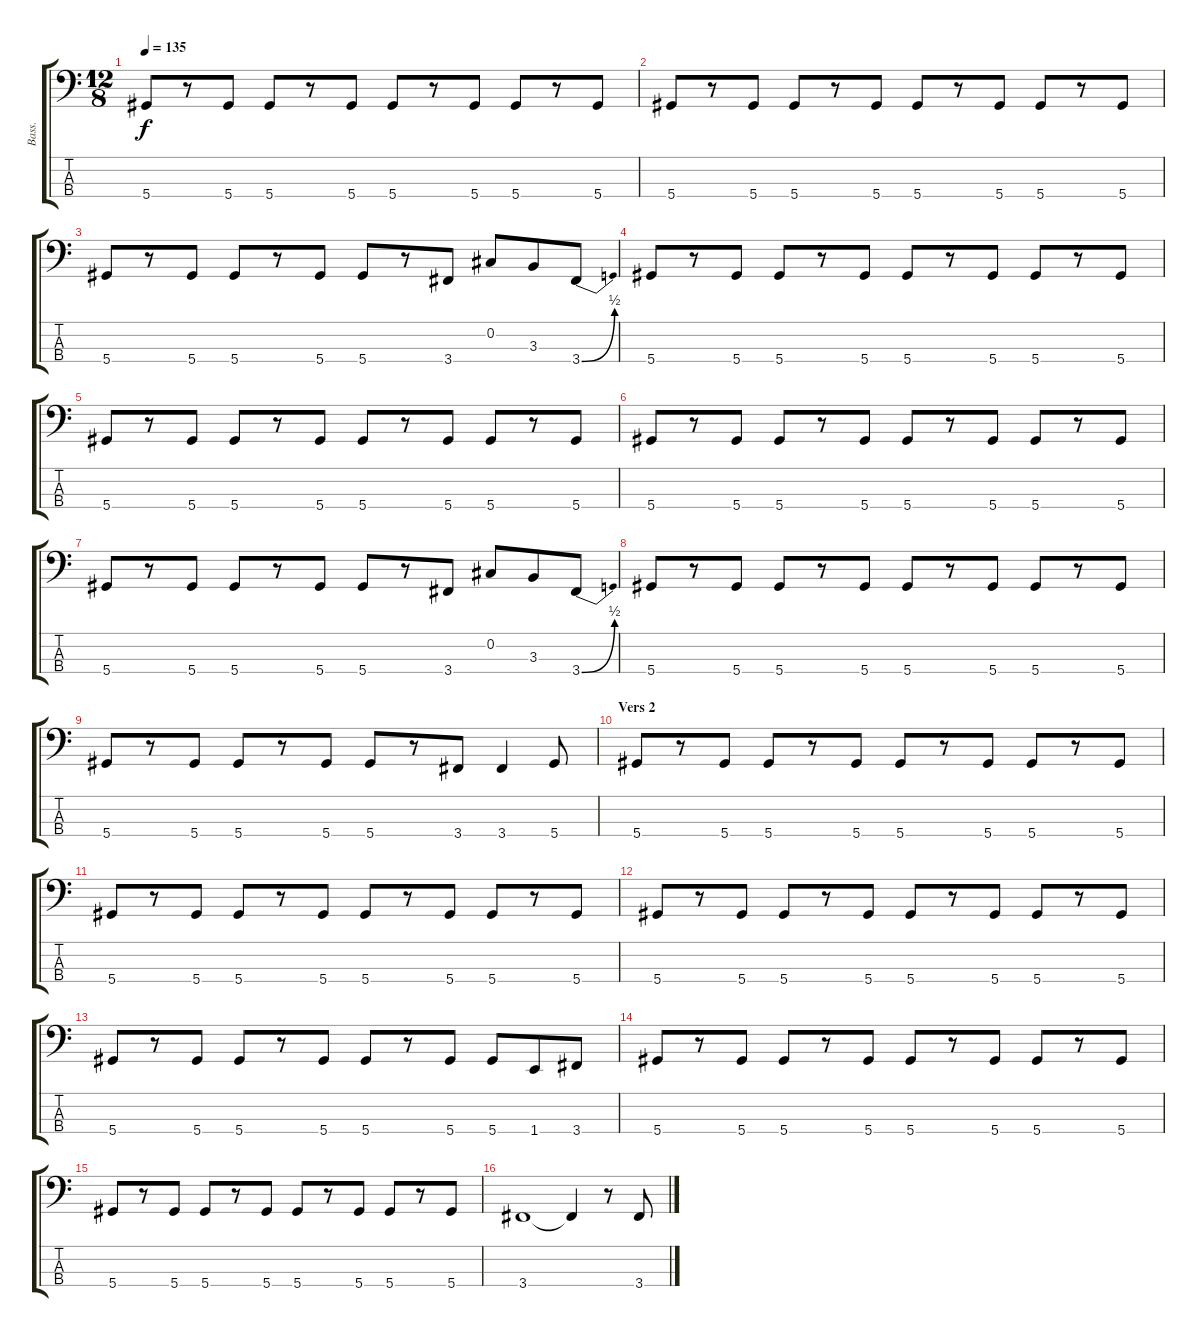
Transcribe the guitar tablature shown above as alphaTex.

\track ("Bass." "Bass.") {instrument electricbassfinger}
\staff {score tabs}
\tuning (Gb2 Db2 Ab1 Eb1) {hide}
\ts (12 8)
\tempo 135
\clef f4
\ks c
5.4.8{dy f} r.8 5.4.8 5.4.8 r.8 5.4.8 5.4.8 r.8 5.4.8 5.4.8 r.8 5.4.8 |
5.4.8 r.8 5.4.8 5.4.8 r.8 5.4.8 5.4.8 r.8 5.4.8 5.4.8 r.8 5.4.8 |
5.4.8 r.8 5.4.8 5.4.8 r.8 5.4.8 5.4.8 r.8 3.4.8 0.2.8 3.3.8 3.4{be (bend 0 0 60 2)}.8 |
5.4.8 r.8 5.4.8 5.4.8 r.8 5.4.8 5.4.8 r.8 5.4.8 5.4.8 r.8 5.4.8 |
5.4.8 r.8 5.4.8 5.4.8 r.8 5.4.8 5.4.8 r.8 5.4.8 5.4.8 r.8 5.4.8 |
5.4.8 r.8 5.4.8 5.4.8 r.8 5.4.8 5.4.8 r.8 5.4.8 5.4.8 r.8 5.4.8 |
5.4.8 r.8 5.4.8 5.4.8 r.8 5.4.8 5.4.8 r.8 3.4.8 0.2.8 3.3.8 3.4{be (bend 0 0 60 2)}.8 |
5.4.8 r.8 5.4.8 5.4.8 r.8 5.4.8 5.4.8 r.8 5.4.8 5.4.8 r.8 5.4.8 |
5.4.8 r.8 5.4.8 5.4.8 r.8 5.4.8 5.4.8 r.8 3.4.8 3.4.4 5.4.8 |
\section ("" "Vers 2")
5.4.8 r.8 5.4.8 5.4.8 r.8 5.4.8 5.4.8 r.8 5.4.8 5.4.8 r.8 5.4.8 |
5.4.8 r.8 5.4.8 5.4.8 r.8 5.4.8 5.4.8 r.8 5.4.8 5.4.8 r.8 5.4.8 |
5.4.8 r.8 5.4.8 5.4.8 r.8 5.4.8 5.4.8 r.8 5.4.8 5.4.8 r.8 5.4.8 |
5.4.8 r.8 5.4.8 5.4.8 r.8 5.4.8 5.4.8 r.8 5.4.8 5.4.8 1.4.8 3.4.8 |
5.4.8 r.8 5.4.8 5.4.8 r.8 5.4.8 5.4.8 r.8 5.4.8 5.4.8 r.8 5.4.8 |
5.4.8 r.8 5.4.8 5.4.8 r.8 5.4.8 5.4.8 r.8 5.4.8 5.4.8 r.8 5.4.8 |
3.4.1 3.4{t}.4 r.8 3.4.8
